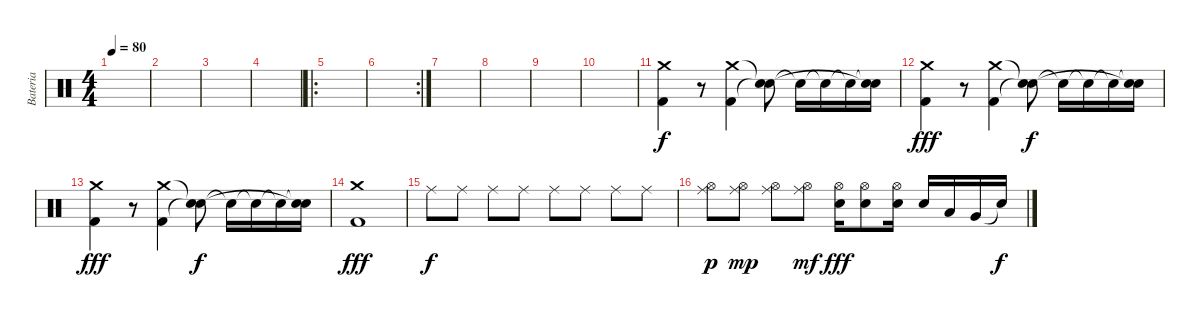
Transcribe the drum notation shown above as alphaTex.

\track ("Bateria" "Bateria") {instrument percussion}
\staff {score}
\articulation defaults
\ts (4 4)
\tempo 80
\clef neutral
\ks c
|
|
|
|
\ro
|
\rc 2
|
|
|
|
|
("Crash medium (hit)" "Kick (hit) 2").4 r.8 ("Crash medium (hit)" "Kick (hit) 2").4 ("Snare (hit)"{t} "Snare (hit)"{t}).8{dy f} "Snare (hit)"{t}.16 "Snare (hit)"{t}.16 "Snare (hit)"{t}.16 ("Snare (hit)"{t} "Snare (hit)"{t}).16 |
("Crash medium (hit)" "Kick (hit) 2").4{dy fff} r.8 ("Crash medium (hit)" "Kick (hit) 2").4 ("Snare (hit)"{t} "Snare (hit)"{t}).8{dy f} "Snare (hit)"{t}.16 "Snare (hit)"{t}.16 "Snare (hit)"{t}.16 ("Snare (hit)"{t} "Snare (hit)"{t}).16 |
("Crash medium (hit)" "Kick (hit) 2").4{dy fff} r.8 ("Crash medium (hit)" "Kick (hit) 2").4 ("Snare (hit)"{t} "Snare (hit)"{t}).8{dy f} "Snare (hit)"{t}.16 "Snare (hit)"{t}.16 "Snare (hit)"{t}.16 ("Snare (hit)"{t} "Snare (hit)"{t}).16 |
("Crash medium (hit)" "Kick (hit) 2").1{dy fff} |
"Ride (middle)".8{dy f} "Ride (middle)".8 "Ride (middle)".8 "Ride (middle)".8 "Ride (middle)".8 "Ride (middle)".8 "Ride (middle)".8 "Ride (middle)".8 |
("Ride (middle)" "Hi-Hat (open)").8{dy p} ("Ride (middle)" "Hi-Hat (open)").8{dy mp} ("Ride (middle)" "Hi-Hat (open)").8 ("Ride (middle)" "Hi-Hat (open)").8{dy mf} ("Electric Snare (hit)" "Hi-Hat (open)").16{dy fff} ("Electric Snare (hit)" "Hi-Hat (open)").8 ("Electric Snare (hit)" "Hi-Hat (open)").16 "Electric Snare (hit)".16 "Low Tom (hit)".16 "Very Low Tom (hit)".16 "Snare (hit)"{t}.16{dy f}
